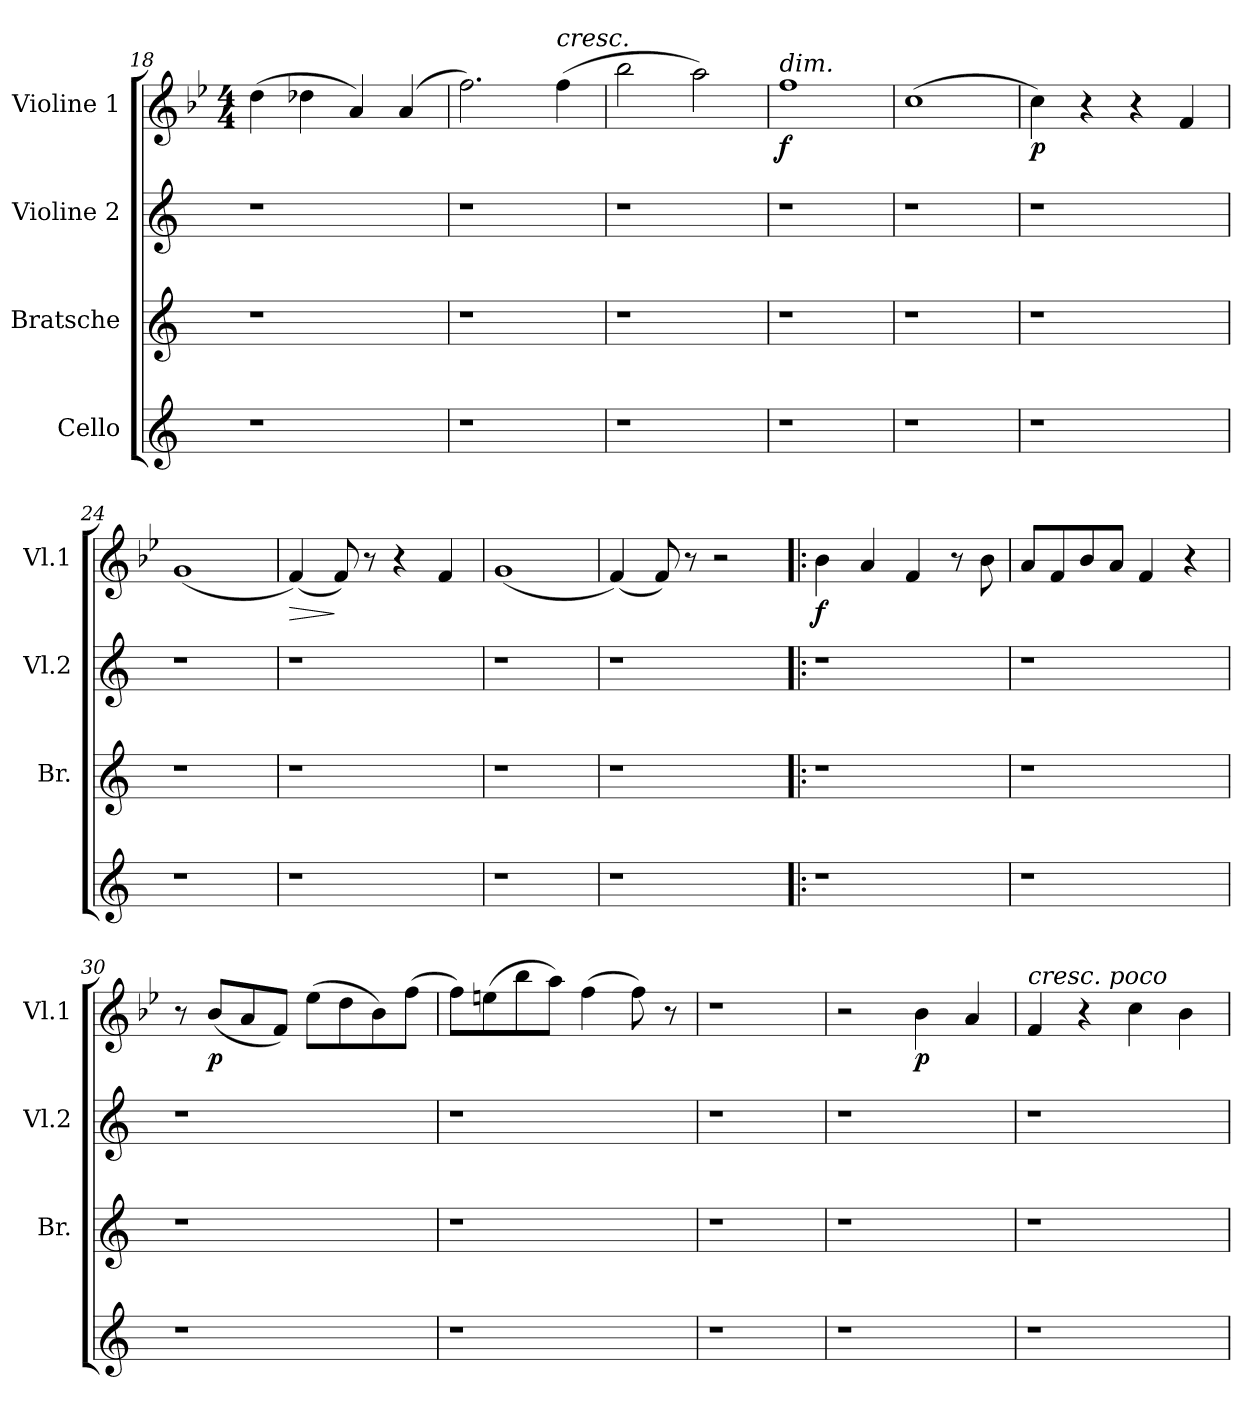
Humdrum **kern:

**kern	**kern	**kern	**kern	**dynam
*part4	*part3	*part2	*part1	*part1
*staff4	*staff3	*staff2	*staff1	*staff1
*I"Cello	*I"Bratsche	*I"Violine 2	*I"Violine 1	*
*	*I'Br.	*I'Vl.2	*I'Vl.1	*
*clefG2	*clefG2	*clefG2	*clefG2	*
*k[]	*k[]	*k[]	*k[b-e-]	*
*	*	*	*M4/4	*
=18	=18	=18	=18	=18
1r	1r	1r	(4dd\	.
.	.	.	4dd-X\	.
.	.	.	4a/)	.
.	.	.	(4a/	.
=19	=19	=19	=19	=19
1r	1r	1r	2.ff\)	.
!	!	!	!LO:TX:a:i:t=cresc.	!
.	.	.	(4ff\	.
=20	=20	=20	=20	=20
1r	1r	1r	2bb-\	.
.	.	.	2aa\)	.
=21	=21	=21	=21	=21
!	!	!	!LO:TX:a:i:t=dim.	!
!	!	!	!	!LO:DY:b
1r	1r	1r	1ff	f
!!LO:LB:g=z
=22	=22	=22	=22	=22
1r	1r	1r	(1cc	.
=23	=23	=23	=23	=23
!	!	!	!	!LO:DY:b
1r	1r	1r	4cc\)	p
.	.	.	4r	.
.	.	.	4r	.
.	.	.	4f/	.
=24	=24	=24	=24	=24
1r	1r	1r	(1g	.
=25	=25	=25	=25	=25
!	!	!	!	!LO:HP:b
1r	1r	1r	(4f/)	>
.	.	.	8f/)	]
.	.	.	8r	.
.	.	.	4r	.
.	.	.	4f/	.
=26	=26	=26	=26	=26
1r	1r	1r	(1g	.
=27	=27	=27	=27	=27
1r	1r	1r	(4f/)	.
.	.	.	8f/)	.
.	.	.	8r	.
.	.	.	2r	.
!!LO:PB:g=z
=28!|:	=28!|:	=28!|:	=28!|:	=28!|:
!	!	!	!	!LO:DY:b
1r	1r	1r	4b-\	f
.	.	.	4a/	.
.	.	.	4f/	.
.	.	.	8r	.
.	.	.	8b-\	.
=29	=29	=29	=29	=29
1r	1r	1r	8a/L	.
.	.	.	8f/	.
.	.	.	8b-/	.
.	.	.	8a/J	.
.	.	.	4f/	.
.	.	.	4r	.
=30	=30	=30	=30	=30
1r	1r	1r	8r	.
!	!	!	!	!LO:DY:b
.	.	.	(8b-/L	p
.	.	.	8a/	.
.	.	.	8f/J)	.
.	.	.	(8ee-\L	.
.	.	.	8dd\	.
.	.	.	8b-\)	.
.	.	.	(8ff\J	.
=31	=31	=31	=31	=31
1r	1r	1r	8ff\L)	.
.	.	.	(8een\	.
.	.	.	8bb-\	.
.	.	.	8aa\J)	.
.	.	.	(4ff\	.
.	.	.	8ff\)	.
.	.	.	8r	.
!!LO:LB:g=z
=32	=32	=32	=32	=32
1r	1r	1r	1r	.
!!LO:LB:g=z
=33	=33	=33	=33	=33
1r	1r	1r	2r	.
!	!	!	!	!LO:DY:b
.	.	.	4b-\	p
.	.	.	4a/	.
=34	=34	=34	=34	=34
!	!	!	!LO:TX:a:i:t=cresc. poco	!
1r	1r	1r	4f/	.
.	.	.	4r	.
.	.	.	4cc\	.
.	.	.	4b-\	.
=	=	=	=	=
*-	*-	*-	*-	*-
